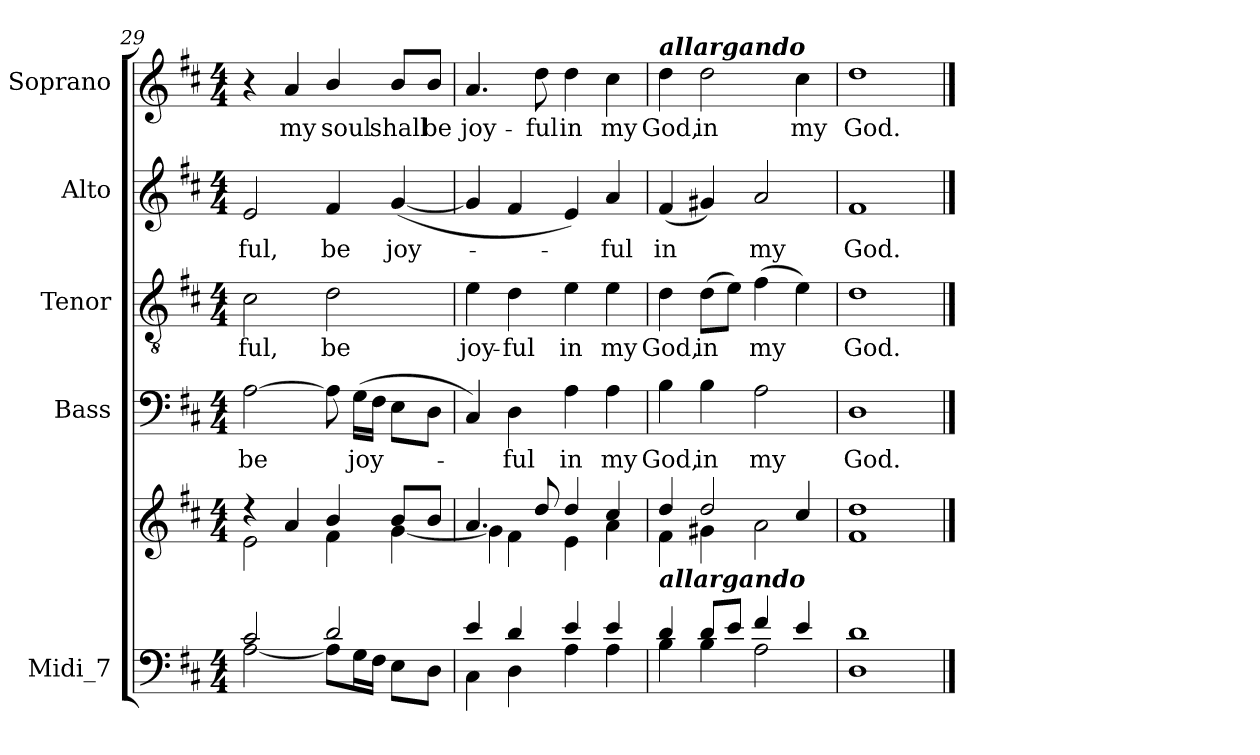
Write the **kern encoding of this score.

**kern	**kern	**kern	**text	**kern	**text	**kern	**text	**kern	**text
*part5	*part5	*part4	*part4	*part3	*part3	*part2	*part2	*part1	*part1
*staff6	*staff5	*staff4	*staff4	*staff3	*staff3	*staff2	*staff2	*staff1	*staff1
*I"Midi_7	*	*I"Bass	*	*I"Tenor	*	*I"Alto	*	*I"Soprano	*
*	*	*I'B	*	*I'T	*	*I'A	*	*I'S	*
*clefF4	*clefG2	*clefF4	*	*clefGv2	*	*clefG2	*	*clefG2	*
*k[f#c#]	*k[f#c#]	*k[f#c#]	*	*k[f#c#]	*	*k[f#c#]	*	*k[f#c#]	*
*D:	*D:	*D:	*	*D:	*	*D:	*	*D:	*
*M4/4	*M4/4	*M4/4	*	*M4/4	*	*M4/4	*	*M4/4	*
=29	=29	=29	=29	=29	=29	=29	=29	=29	=29
*^	*^	*	*	*	*	*	*	*	*
!	!	!	!	!	!LO:LY:b	!	!LO:LY:b	!	!LO:LY:b	!	!
2c#/	[2A\	4r	2e\	[2A	be	2c#	ful,	2e	ful,	4r	.
!	!	!	!	!	!	!	!	!	!	!	!LO:LY:b
.	.	4a/	.	.	.	.	.	.	.	4a	my
!	!	!	!	!	!	!	!LO:LY:b	!	!LO:LY:b	!	!LO:LY:b
2d/	8A\L]	4b/	4f#\	8A]	.	2d	be	4f#	be	4b/	soul
!	!	!	!	!	!LO:LY:b	!	!	!	!	!	!
.	16G\L	.	.	(>16GLL	joy-	.	.	.	.	.	.
.	16F#\JJ	.	.	16F#JJ	.	.	.	.	.	.	.
!	!	!	!	!	!	!	!	!	!LO:LY:b	!	!LO:LY:b
.	8E\L	8b/L	[4g\	8EL	.	.	.	(<[4g	joy-	8b/L	shall
!	!	!	!	!	!	!	!	!	!	!	!LO:LY:b
.	8D\J	8b/J	.	8DJ	.	.	.	.	.	8b/J	be
=30	=30	=30	=30	=30	=30	=30	=30	=30	=30	=30	=30
!	!	!	!	!	!	!	!LO:LY:b	!	!	!	!LO:LY:b
4e/	4C#\	4.a/	4g\]	4C#)	.	4e	joy-	4g]	.	4.a	joy-
!	!	!	!	!	!LO:LY:b	!	!LO:LY:b	!	!	!	!
4d/	4D\	.	4f#\	4D	ful	4d	-ful	4f#	.	.	.
!	!	!	!	!	!	!	!	!	!	!	!LO:LY:b
.	.	8dd/	.	.	.	.	.	.	.	8dd	-ful
!	!	!	!	!	!LO:LY:b	!	!LO:LY:b	!	!	!	!LO:LY:b
4e/	4A\	4dd/	4e\	4A	in	4e	in	4e)	.	4dd	in
!	!	!	!	!	!LO:LY:b	!	!LO:LY:b	!	!LO:LY:b	!	!LO:LY:b
4e/	4A\	4cc#/	4a\	4A	my	4e	my	4a	ful	4cc#	my
=31	=31	=31	=31	=31	=31	=31	=31	=31	=31	=31	=31
!	!	!	!	!	!	!	!	!	!	!LO:TX:a:Bi:t=allargando	!
!	!	!LO:TX:b:Bi:t=allargando	!	!	!	!	!	!	!	!	!
!	!	!	!	!	!LO:LY:b	!	!LO:LY:b	!	!LO:LY:b	!	!LO:LY:b
4d/	4B\	4dd/	4f#\	4B	God,	4d	God,	(<4f#	in	4dd	God,
!	!	!	!	!	!LO:LY:b	!	!LO:LY:b	!	!	!	!LO:LY:b
8d/L	4B\	2dd/	4g#X\	4B	in	(>8dL	in	4g#X)	.	2dd	in
8e/J	.	.	.	.	.	8eJ)	.	.	.	.	.
!	!	!	!	!	!LO:LY:b	!	!LO:LY:b	!	!LO:LY:b	!	!
4f#/	2A\	.	2a\	2A	my	(>4f#	my	2a	my	.	.
!	!	!	!	!	!	!	!	!	!	!	!LO:LY:b
4e/	.	4cc#/	.	.	.	4e)	.	.	.	4cc#	my
=32	=32	=32	=32	=32	=32	=32	=32	=32	=32	=32	=32
!	!	!	!	!	!LO:LY:b	!	!LO:LY:b	!	!LO:LY:b	!	!LO:LY:b
1d/	1D\	1dd/	1f#\	1D	God.	1d	God.	1f#	God.	1dd	God.
*v	*v	*	*	*	*	*	*	*	*	*	*
*	*v	*v	*	*	*	*	*	*	*	*
==	==	==	==	==	==	==	==	==	==
*-	*-	*-	*-	*-	*-	*-	*-	*-	*-
